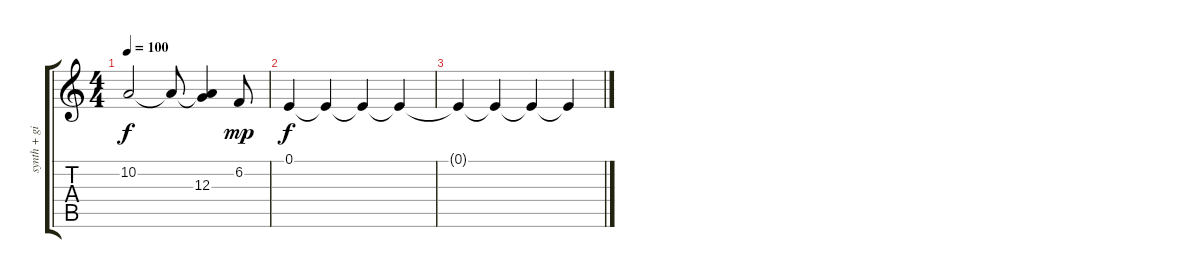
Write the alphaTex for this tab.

\track ("synth + gitarr" "synth + gi") {instrument stringensemble1}
\staff {score tabs}
\tuning (E4 B3 G3 D3 A2 E2) {hide}
\ts (4 4)
\tempo 100
\clef g2
\ks c
10.2{t}.2{dy f} 10.2{t}.8 (10.2{t} 12.3).4 6.2.8{dy mp} |
0.1.4{dy f} 0.1{t}.4 0.1{t}.4 0.1{t}.4{volume 0} |
0.1{t}.4 0.1{t}.4 0.1{t}.4 0.1{t}.4
